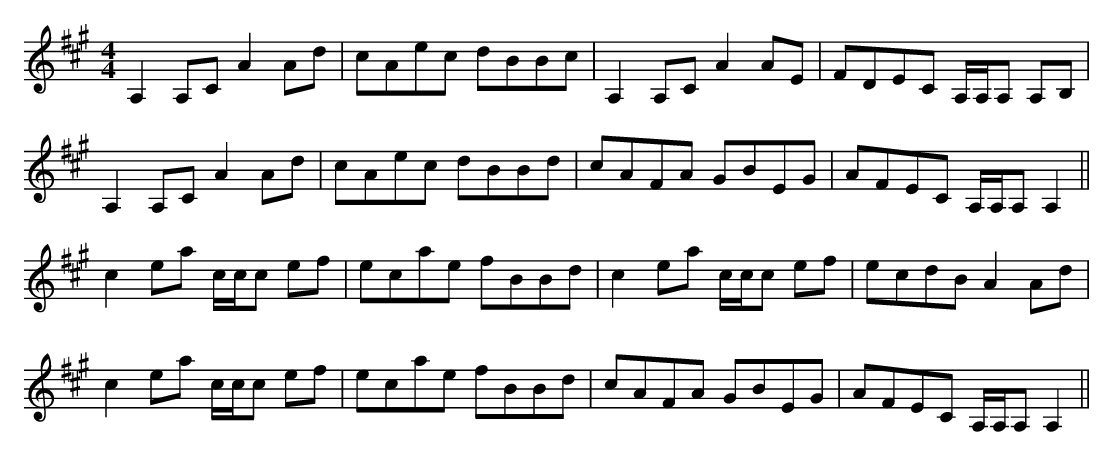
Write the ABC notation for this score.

X:1
M:4/4
K:A
A,2 A,C A2 Ad|cAec dBBc|A,2 A,C A2 AE|FDEC A,/A,/A, A,B,|
A,2 A,C A2 Ad|cAec dBBd|cAFA GBEG|AFEC A,/A,/A, A,2||
c2 ea c/c/c ef|ecae fBBd|c2 ea c/c/c ef|ecdB A2 Ad|
c2 ea c/c/c ef|ecae fBBd|cAFA GBEG|AFEC A,/A,/A, A,2||
